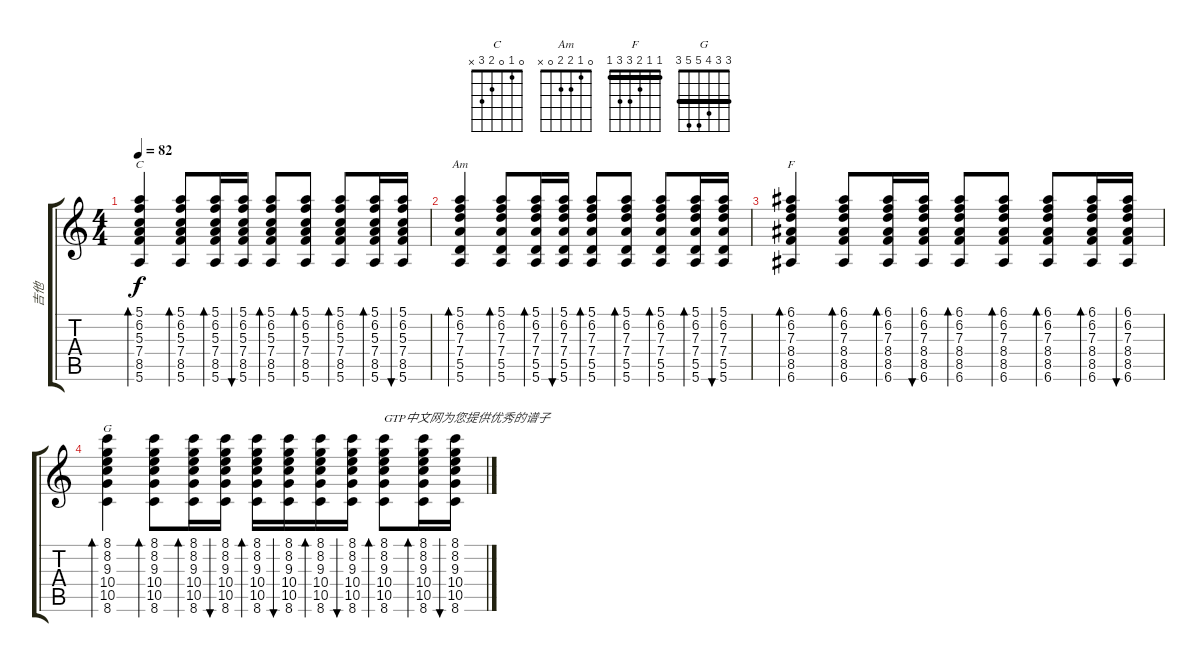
\track ("吉他" "吉他") {instrument acousticguitarsteel}
\staff {score tabs}
\tuning (E4 B3 G3 D3 A2 E2) {hide}
\chord ("C" 0 1 0 2 3 x)
\chord ("Am" 0 1 2 2 0 x)
\chord ("F" 1 1 2 3 3 1) {barre 1}
\chord ("G" 3 3 4 5 5 3) {barre 3}
\ts (4 4)
\tempo 82
\clef g2
\ks c
(5.1 6.2 5.3 7.4 8.5 5.6).4{bd 30 ch "C" dy f} (5.1 6.2 5.3 7.4 8.5 5.6).8{bd 30} (5.1 6.2 5.3 7.4 8.5 5.6).16{bd 30} (5.1 6.2 5.3 7.4 8.5 5.6).16{bu 30} (5.1 6.2 5.3 7.4 8.5 5.6).8{bd 30} (5.1 6.2 5.3 7.4 8.5 5.6).8{bd 30} (5.1 6.2 5.3 7.4 8.5 5.6).8{bd 30} (5.1 6.2 5.3 7.4 8.5 5.6).16{bd 30} (5.1 6.2 5.3 7.4 8.5 5.6).16{bu 30} |
(5.1 6.2 7.3 7.4 5.5 5.6).4{bd 30 ch "Am"} (5.1 6.2 7.3 7.4 5.5 5.6).8{bd 30} (5.1 6.2 7.3 7.4 5.5 5.6).16{bd 30} (5.1 6.2 7.3 7.4 5.5 5.6).16{bu 30} (5.1 6.2 7.3 7.4 5.5 5.6).8{bd 30} (5.1 6.2 7.3 7.4 5.5 5.6).8{bd 30} (5.1 6.2 7.3 7.4 5.5 5.6).8{bd 30} (5.1 6.2 7.3 7.4 5.5 5.6).16{bd 30} (5.1 6.2 7.3 7.4 5.5 5.6).16{bu 30} |
(6.1 6.2 7.3 8.4 8.5 6.6).4{bd 30 ch "F"} (6.1 6.2 7.3 8.4 8.5 6.6).8{bd 30} (6.1 6.2 7.3 8.4 8.5 6.6).16{bd 30} (6.1 6.2 7.3 8.4 8.5 6.6).16{bu 30} (6.1 6.2 7.3 8.4 8.5 6.6).8{bd 30} (6.1 6.2 7.3 8.4 8.5 6.6).8{bd 30} (6.1 6.2 7.3 8.4 8.5 6.6).8{bd 30} (6.1 6.2 7.3 8.4 8.5 6.6).16{bd 30} (6.1 6.2 7.3 8.4 8.5 6.6).16{bu 30} |
(8.1 8.2 9.3 10.4 10.5 8.6).4{bd 30 ch "G"} (8.1 8.2 9.3 10.4 10.5 8.6).8{bd 30} (8.1 8.2 9.3 10.4 10.5 8.6).16{bd 30} (8.1 8.2 9.3 10.4 10.5 8.6).16{bu 30} (8.1 8.2 9.3 10.4 10.5 8.6).16{bd 30} (8.1 8.2 9.3 10.4 10.5 8.6).16{bu 30} (8.1 8.2 9.3 10.4 10.5 8.6).16{bd 30} (8.1 8.2 9.3 10.4 10.5 8.6).16{bu 30} (8.1 8.2 9.3 10.4 10.5 8.6).8{bd 30 txt "GTP中文网为您提供优秀的谱子"} (8.1 8.2 9.3 10.4 10.5 8.6).16{bd 30} (8.1 8.2 9.3 10.4 10.5 8.6).16{bu 30}
